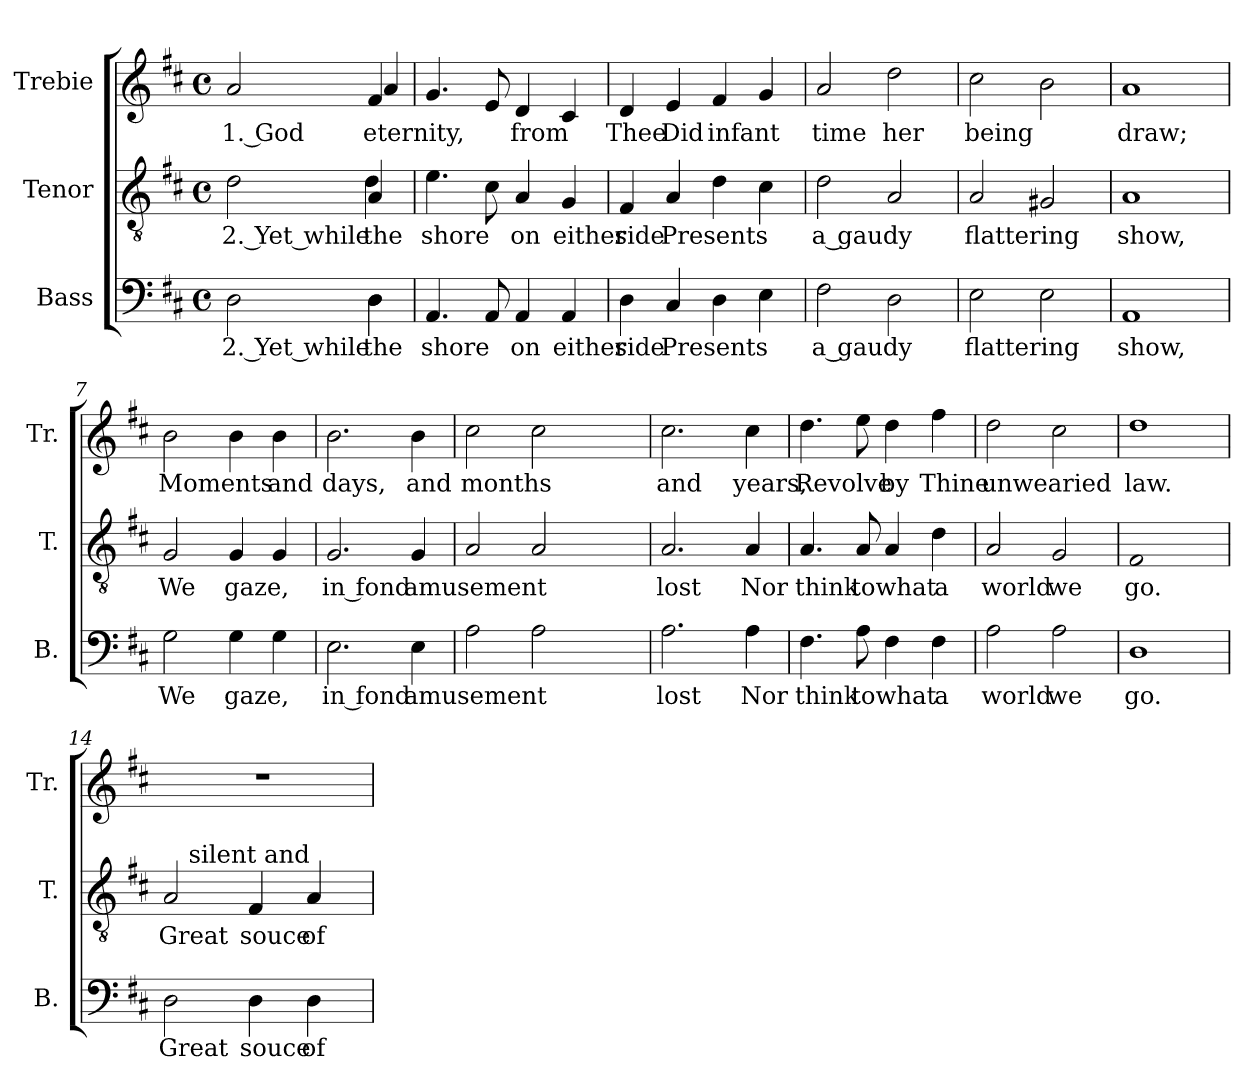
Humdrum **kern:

**kern	**text	**kern	**text	**kern	**text
*part3	*part3	*part2	*part2	*part1	*part1
*staff3	*staff3	*staff2	*staff2	*staff1	*staff1
*I"Bass	*	*I"Tenor	*	*I"Trebie	*
*I'B.	*	*I'T.	*	*I'Tr.	*
*clefF4	*	*clefGv2	*	*clefG2	*
*k[f#c#]	*	*k[f#c#]	*	*k[f#c#]	*
*D:	*	*D:	*	*D:	*
*M4/4	*	*M4/4	*	*M4/4	*
*met(c)	*	*met(c)	*	*met(c)	*
=1	=1	=1	=1	=1	=1
!	!LO:LY:a:rj	!	!LO:LY:b:rj	!	!LO:LY:b:rj
*^	*	*^	*	*^	*
2D\	2ryy	2. Yet while	2d\	2ryy	2. Yet while	2a/	2ryy	1. God
!LO:N:head=solid	!LO:N:head=solid	!LO:LY:a	!	!LO:N:head=solid	!LO:LY:b	!LO:N:head=solid	!	!LO:LY:b
!	!	!	!	!	!	!	!	!LO:LY:b
4D\	4D\	the	4A/	4d\	the	4f#/	4a/	eternity,
=2	=2	=2	=2	=2	=2	=2	=2	=2
!	!	!LO:LY:a	!	!	!LO:LY:b	!LO:N:head=solid	!	!
*v	*v	*	*	*	*	*v	*v	*
*	*	*v	*v	*	*	*
4.AA/	shore	4.e\	shore	4.g/	.
!	!	!LO:N:head=solid	!	!	!
8AA/	.	8c#\	.	8e/	.
!	!LO:LY:a:rj	!	!LO:LY:b:rj	!LO:N:head=solid	!LO:LY:b
4AA/	on	4A/	on	4d/	from
!	!LO:LY:a	!LO:N:head=solid	!LO:LY:b	!LO:N:head=solid	!
4AA/	either	4G/	either	4c#/	.
=3	=3	=3	=3	=3	=3
!LO:N:head=solid	!LO:LY:a	!LO:N:head=solid	!LO:LY:b	!LO:N:head=solid	!LO:LY:b
4D\	side	4F#/	side	4d/	Thee
!LO:N:head=solid	!LO:LY:a	!	!LO:LY:b	!	!LO:LY:b
4C#/	Presents	4A/	Presents	4e/	Did
!LO:N:head=solid	!	!LO:N:head=solid	!	!LO:N:head=solid	!LO:LY:b
4D\	.	4d\	.	4f#/	infant
!	!	!LO:N:head=solid	!	!LO:N:head=solid	!
4E\	.	4c#\	.	4g/	.
=4	=4	=4	=4	=4	=4
!LO:N:head=open	!LO:LY:a:rj	!	!LO:LY:b:rj	!	!LO:LY:b
2F#\	a gaudy	2d\	a gaudy	2a/	time
!	!	!	!	!	!LO:LY:b
2D\	.	2A/	.	2dd\	her
=5	=5	=5	=5	=5	=5
!	!LO:LY:a	!	!LO:LY:b	!LO:N:head=open	!LO:LY:b
2E\	flattering	2A/	flattering	2cc#>\	being
!	!	!	!	!LO:N:head=open	!
2E\	.	2G#X/	.	2b\	.
=6	=6	=6	=6	=6	=6
!	!LO:LY:a	!	!LO:LY:b	!	!LO:LY:b
1AA	show,	1A	show,	1a	draw;
=7	=7	=7	=7	=7	=7
!	!LO:LY:a	!	!LO:LY:b	!LO:N:head=open	!LO:LY:b
2G\	We	2G/	We	2b\	Moments
!LO:N:head=solid	!LO:LY:a	!LO:N:head=solid	!LO:LY:b	!LO:N:head=solid	!
4G\	gaze,	4G/	gaze,	4b\	.
!LO:N:head=solid	!	!LO:N:head=solid	!	!LO:N:head=solid	!LO:LY:b
4G\	.	4G/	.	4b\	and
=8	=8	=8	=8	=8	=8
!	!LO:LY:a:rj	!	!LO:LY:b:rj	!LO:N:head=open	!LO:LY:b
2.E\	in fond	2.G/	in fond	2.b\	days,
!	!LO:LY:a	!LO:N:head=solid	!LO:LY:b	!LO:N:head=solid	!LO:LY:b
4E\	amusement	4G/	amusement	4b\	and
=9	=9	=9	=9	=9	=9
!	!	!	!	!LO:N:head=open	!LO:LY:b
2A\	.	2A/	.	2cc#\	months
!	!	!	!	!LO:N:head=open	!
2A\	.	2A/	.	2cc#\	.
=10	=10	=10	=10	=10	=10
!	!LO:LY:a	!	!LO:LY:b	!LO:N:head=open	!LO:LY:b
2.A\	lost	2.A/	lost	2.cc#>\	and
!	!LO:LY:a	!	!LO:LY:b	!LO:N:head=solid	!LO:LY:b
4A\	Nor	4A/	Nor	4cc#\	years,
=11	=11	=11	=11	=11	=11
!LO:N:head=solid	!LO:LY:a	!	!LO:LY:b	!LO:N:head=solid	!LO:LY:b
4.F#\	think	4.A/	think	4.dd\	Revolve
!	!LO:LY:a	!	!LO:LY:b	!	!
8A\	to	8A/	to	8ee\	.
!LO:N:head=solid	!LO:LY:a	!	!LO:LY:b	!LO:N:head=solid	!LO:LY:b
4F#\	what	4A/	what	4dd\	by
!LO:N:head=solid	!LO:LY:a	!LO:N:head=solid	!LO:LY:b	!LO:N:head=solid	!LO:LY:b
4F#\	a	4d\	a	4ff#\	Thine
=12	=12	=12	=12	=12	=12
!	!LO:LY:a	!	!LO:LY:b	!	!LO:LY:b
2A\	world	2A/	world	2dd\	unwearied
!	!LO:LY:a	!	!LO:LY:b	!LO:N:head=open	!
2A\	we	2G/	we	2cc#\	.
=13	=13	=13	=13	=13	=13
!	!LO:LY:a	!LO:N:head=open	!LO:LY:b	!	!LO:LY:b
1D	go.	1F#	go.	1dd	law.
=14	=14	=14	=14	=14	=14
!	!LO:LY:a:rj	!	!LO:LY:b:rj	!	!
*	*	*^	*	*	*
2D\	Great	2A/	16.ryy	Great	1r	.
!	!	!	!LO:TX:a:t=silent and	!	!	!
.	.	.	2ryy	.	.	.
!LO:N:head=solid	!LO:LY:a	!LO:N:head=solid	!	!LO:LY:b	!	!
4D\	souce	4F#/	.	souce	.	.
.	.	.	4ryy	.	.	.
!LO:N:head=solid	!LO:LY:a	!	!	!LO:LY:b	!	!
4D\	of	4A/	.	of	.	.
.	.	.	8ryy	.	.	.
.	.	.	32ryy	.	.	.
*	*	*v	*v	*	*	*
=	=	=	=	=	=
*-	*-	*-	*-	*-	*-
